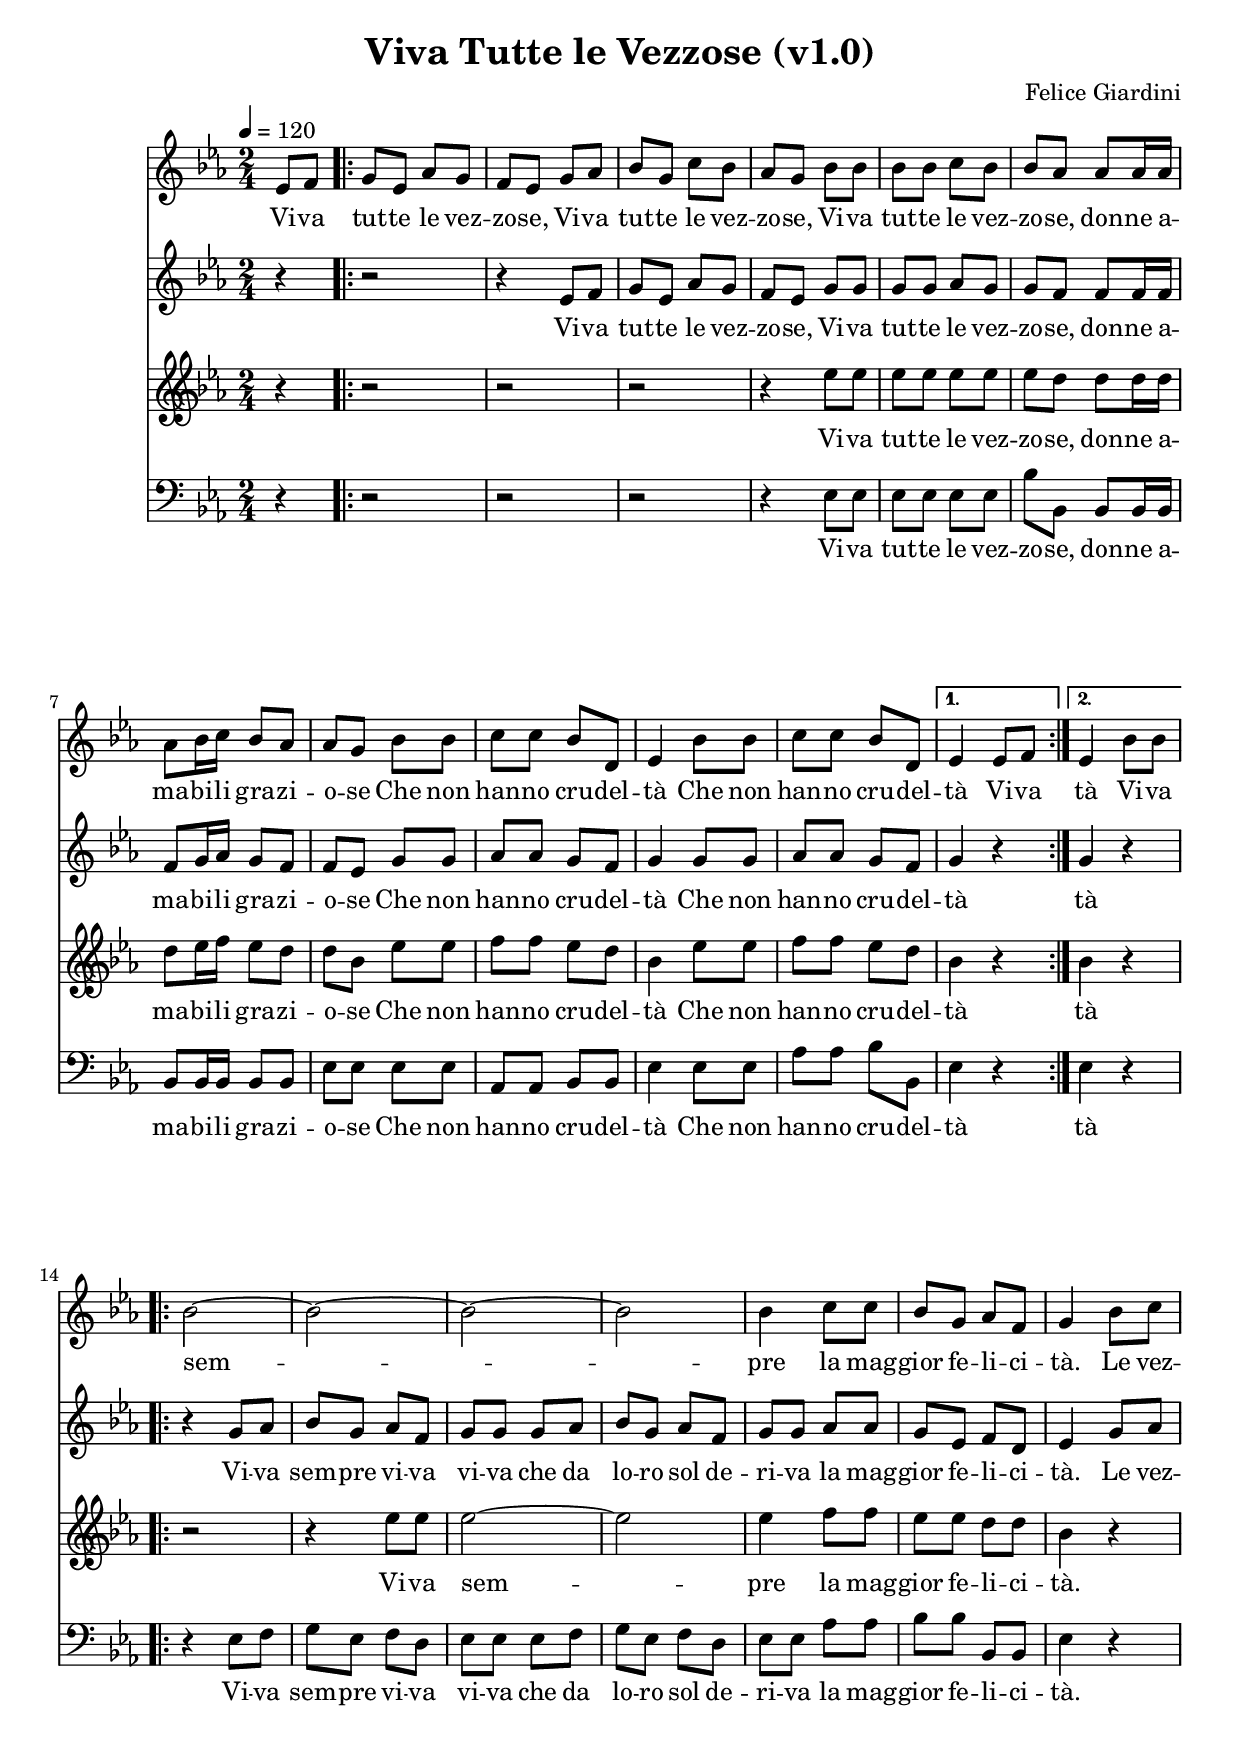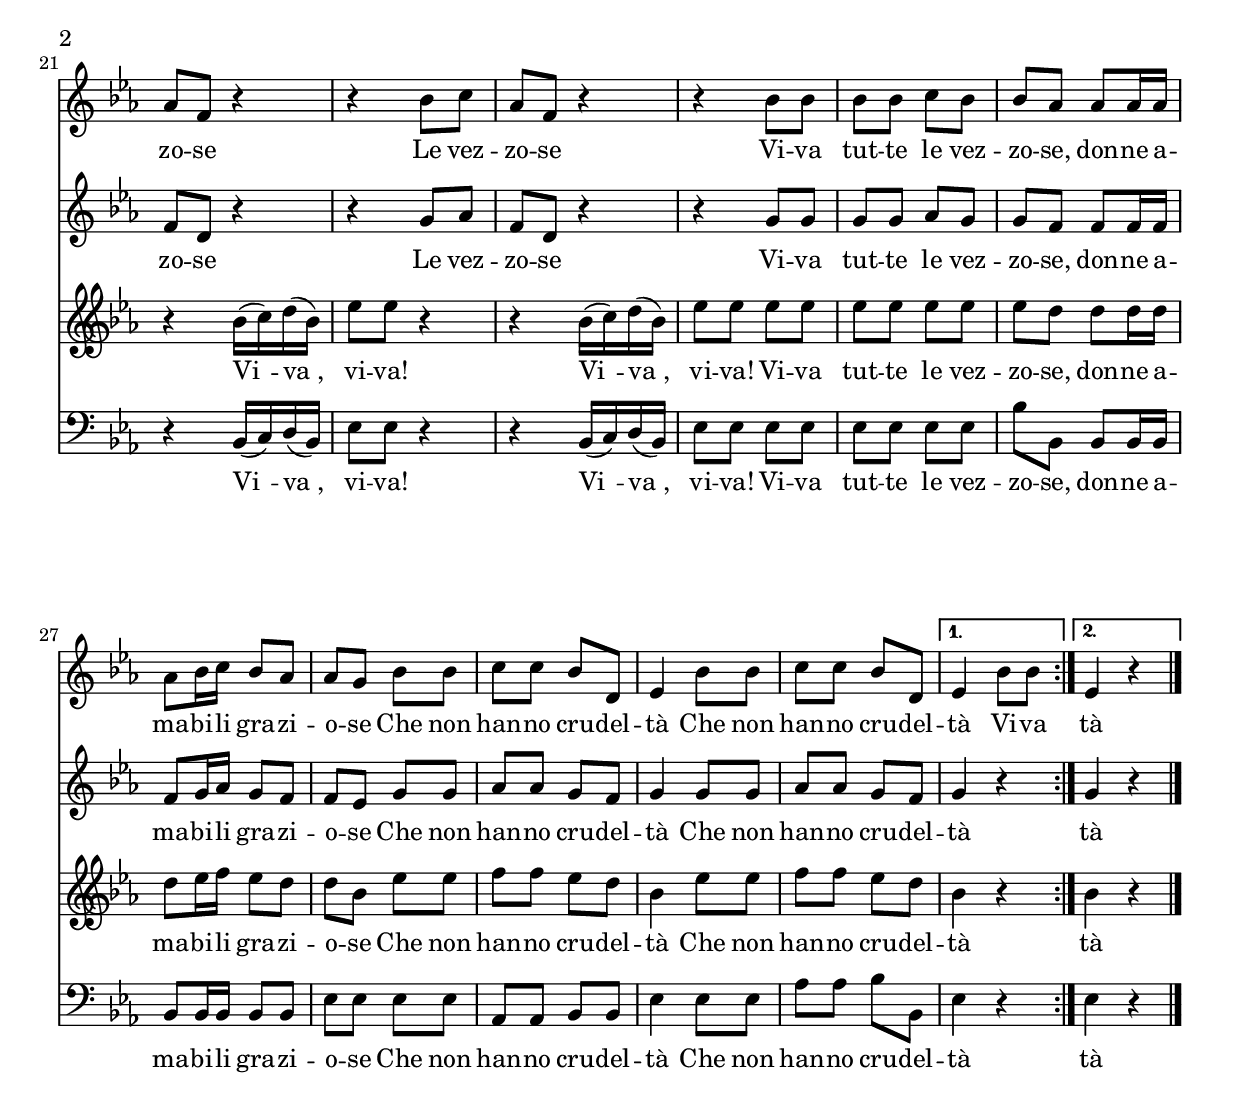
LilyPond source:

\version "2.22"


\header {
  title = "Viva Tutte le Vezzose (v1.0)"
  composer = "Felice Giardini"
}

soprano = \relative {
  \time 2/4 \tempo 4 = 120 \key ees \major
  \partial 4 ees'8 f8 |
  \repeat volta 2 {
    g8 ees aes g | f ees
    g aes | bes g c bes | aes g
    bes bes | bes bes c bes | bes aes aes aes16 aes16 | aes8 bes16 c16 bes8 aes | aes g
    bes bes | c c bes d, | ees4 bes'8 bes | c c bes d, | }
  \alternative { { ees4 ees8 f } { ees4 bes'8 bes } }
  \repeat volta 2 {
    bes2~bes2~bes2~bes2 |
    bes4 c8 c | bes g aes f | g4
    bes8 c | aes f r4 | r4
    bes8 c | aes f r4 | r4
    bes8 bes | bes bes c bes | bes aes aes aes16 aes16 | aes8 bes16 c16 bes8 aes | aes g
    bes bes | c c bes d, | ees4 bes'8 bes | c c bes d, | }
  \alternative { { ees4 bes'8 bes } { ees,4 r4 } } \bar "|."
}

alto = \relative {
  \time 2/4 \tempo 4 = 120 \key ees \major
  \partial 4 r4 |
  \repeat volta 2 {
    r2 | r4
    ees'8 f8 | g8 ees aes g | f ees
    g g | g g aes g | g f f f16 f | f8 g16 aes g8 f | f ees
    g g | aes aes g f | g4
    g8 g | aes aes g f | }
  \alternative { { g4 r4 } { g4 r4 } }
  \repeat volta 2 {
    r4 g8 aes | bes g aes f | g g
    g8 aes | bes g aes f | g g
    aes aes | g ees f d | ees4
    g8 aes | f d r4 | r4
    g8 aes | f d r4 | r4
    g8 g | g g aes g | g f f f16 f | f8 g16 aes g8 f | f ees
    g g | aes aes g f | g4
    g8 g | aes aes g f |
  }
  \alternative { { g4 r4 } { g4 r4 } }
}

tenor = \relative {
  \time 2/4 \tempo 4 = 120 \key ees \major \clef GG
  \partial 4 r4 |
  \repeat volta 2 {
    r2 r2 r2 | r4
    ees'8 ees | ees ees ees ees | ees d d d16 d | d8 ees16 f ees8 d | d bes
    ees ees | f f ees d | bes4
    ees8 ees | f f ees d 
  }
  \alternative { { bes4 r4 } { bes4 r4 } }
  \repeat volta 2 {
    r2 r4 ees8 ees ees2~ees2 | ees4
    f8 f | ees ees d d | bes4 r4 | r4
    bes16( c) d( bes) | ees8 ees r4 | r4
    bes16( c) d( bes) | ees8 ees
    ees8 ees | ees ees ees ees | ees d d d16 d | d8 ees16 f ees8 d | d bes
    ees ees | f f ees d | bes4
    ees8 ees | f f ees d 
  }
  \alternative { { bes4 r4 } { bes4 r4 } }
}

basso = \relative {
  \time 2/4 \tempo 4 = 120 \key ees \major  \clef bass
  \partial 4 r4 |
  \repeat volta 2 {
    r2 r2 r2 | r4
    ees8 ees | ees ees ees ees | bes' bes, bes bes16 bes | bes8 bes16 bes bes8 bes | ees ees
    ees8 ees | aes, aes bes bes | ees4 ees8 ees | aes aes bes bes, |
  }
  \alternative { { ees4 r4 } { ees4 r4 } }
  \repeat volta 2 {
    r4 ees8 f | g ees f d | ees ees ees f | g ees f d | ees ees
    aes aes | bes bes bes, bes | ees4 r4 | r4
    bes16( c) d( bes) | ees8 ees r4 | r4
    bes16( c) d( bes) | ees8 ees
    ees8 ees | ees ees ees ees | bes' bes, bes bes16 bes | bes8 bes16 bes bes8 bes | ees ees
    ees8 ees | aes, aes bes bes | ees4 ees8 ees | aes aes bes bes, |
  }
  \alternative { { ees4 r4 } { ees4 r4 } }
}


vivaTutte = \lyricmode { Vi -- va tut -- te le vez -- zo -- se, }
donneAmabili = \lyricmode { don -- ne a -- ma -- bi -- li gra -- zi -- o -- se }
cheNonHanno = \lyricmode { Che non han -- no  cru -- del -- tà }
vivaSempre = \lyricmode { Vi -- va sem -- pre la mag -- gior fe -- li -- ci -- tà. }
leVezzose = \lyricmode { Le vez -- zo -- se }
vivaSempreVivaViva = \lyricmode {
  Vi -- va sem -- pre vi -- va vi -- va che da lo -- ro sol de -- ri -- va
  la mag -- gior fe -- li -- ci -- tà.
}
vivaViva = \lyricmode { Vi_ -- va_, vi -- va! }

\book {
  \bookOutputSuffix "tutti"
  \score {
    <<
      \new Staff {
	\soprano
      }
      \addlyrics {
	\vivaTutte
	\vivaTutte
	\vivaTutte
	\donneAmabili
	\cheNonHanno
	\cheNonHanno
	Vi -- va tà
	\vivaSempre
	\leVezzose
	\leVezzose
	\vivaTutte
	\donneAmabili
	\cheNonHanno
	\cheNonHanno
	Vi -- va tà
      }
      \new Staff {
	\alto
      }
      \addlyrics {
	\vivaTutte
	\vivaTutte
	\donneAmabili
	\cheNonHanno
	\cheNonHanno
	tà
	\vivaSempreVivaViva
	\leVezzose
	\leVezzose
	\vivaTutte
	\donneAmabili
	\cheNonHanno
	\cheNonHanno
	tà
      }
      \new Staff {
	\tenor
      }
      \addlyrics {
	\vivaTutte
	\donneAmabili
	\cheNonHanno
	\cheNonHanno
	tà
	\vivaSempre
	\vivaViva
	\vivaViva
	\vivaTutte
	\donneAmabili
	\cheNonHanno
	\cheNonHanno
	tà
      }
      \new Staff {
	\basso
      }
      \addlyrics {
	\vivaTutte
	\donneAmabili
	\cheNonHanno
	\cheNonHanno
	tà
	\vivaSempreVivaViva
	\vivaViva
	\vivaViva
	\vivaTutte
	\donneAmabili
	\cheNonHanno
	\cheNonHanno
	tà
      }
    >>
  }
  \score {
    \unfoldRepeats
    <<
      \new Staff \soprano
      \new Staff \alto
      \new Staff \tenor
      \new Staff \basso
    >>
    \midi { }
  }
}

\book {
  \bookOutputSuffix "soprano"
  \score {
    \unfoldRepeats
    <<
      \new Staff \soprano
    >>
    \midi { }
  }
}

\book {
  \bookOutputSuffix "alto"
  \score {
    \unfoldRepeats
    <<
      \new Staff \alto
    >>
    \midi { }
  }
}

\book {
  \bookOutputSuffix "tenor"
  \score {
    \unfoldRepeats
    <<
      \new Staff \tenor
    >>
    \midi { }
  }
}

\book {
  \bookOutputSuffix "basso"
  \score {
    \unfoldRepeats
    <<
      \new Staff \basso
    >>
    \midi { }
  }
}
